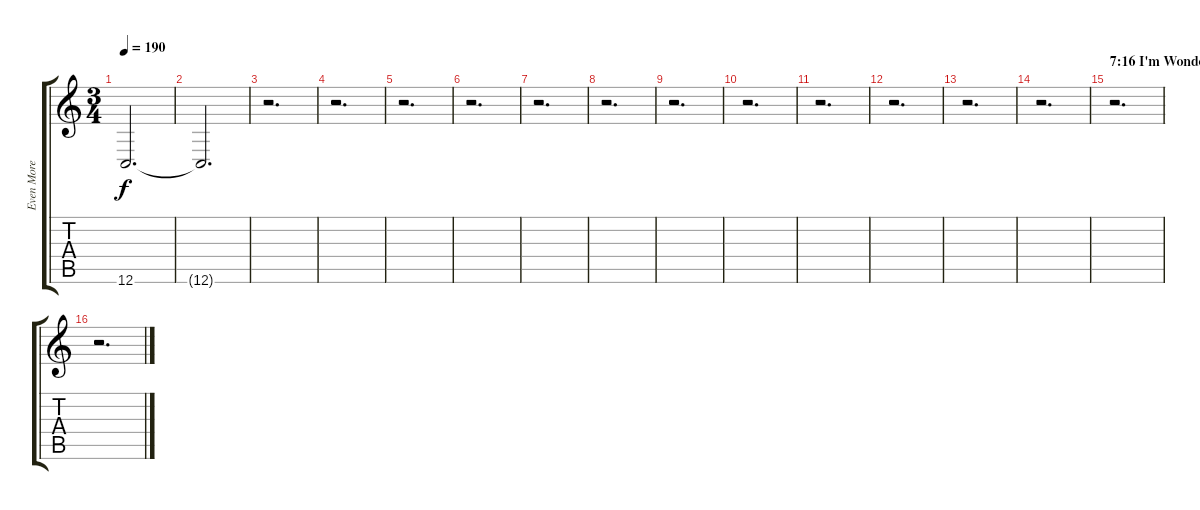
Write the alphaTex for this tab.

\track ("Even More More Keys" "Even More ") {instrument oboe}
\staff {score tabs}
\tuning (D4 A3 F3 C3 G2 C2) {hide}
\ts (3 4)
\tempo 190
\clef g2
\ks c
12.6{t}.2{d dy f} |
12.6{t}.2{d} |
r.2{d} |
r.2{d} |
r.2{d} |
r.2{d} |
r.2{d} |
r.2{d} |
r.2{d} |
r.2{d} |
r.2{d} |
r.2{d} |
r.2{d} |
r.2{d} |
\section ("" "7:16 I'm Wondering Now")
r.2{d} |
r.2{d}
